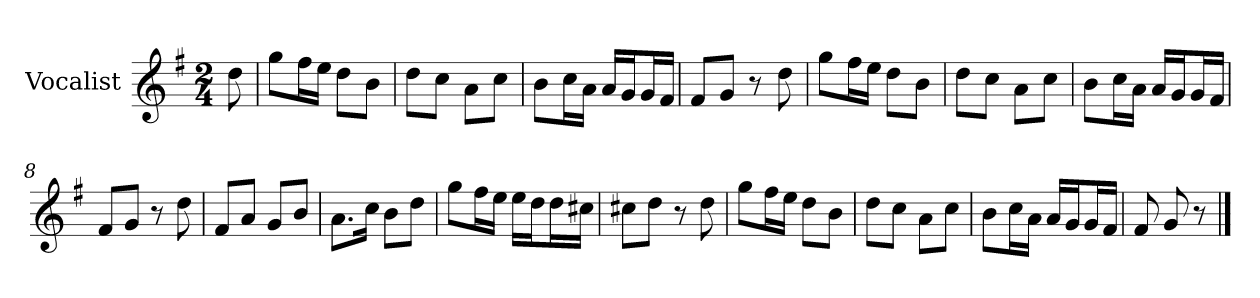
**kern
*part1
*staff1
*I"Vocalist
*k[f#]
*G:
*M2/4
=
8dd
=1
8ggL
16ff#L
16eeJJ
8ddL
8bJ
=2
8ddL
8ccJ
8aL
8ccJ
=3
8bL
16ccL
16aJJ
16aLL
16gJ
16gL
16f#JJ
=4
8f#L
8gJ
8r
8dd
=5
8ggL
16ff#L
16eeJJ
8ddL
8bJ
=6
8ddL
8ccJ
8aL
8ccJ
=7
8bL
16ccL
16aJJ
16aLL
16gJ
16gL
16f#JJ
=8
8f#L
8gJ
8r
8dd
=9
8f#L
8aJ
8gL
8bJ
=10
8.aL
16ccJk
8bL
8ddJ
=11
8ggL
16ff#L
16eeJJ
16eeLL
16ddJ
16ddL
16cc#XJJ
=12
8cc#XL
8ddJ
8r
8dd
=13
8ggL
16ff#L
16eeJJ
8ddL
8bJ
=14
8ddL
8ccJ
8aL
8ccJ
=15
8bL
16ccL
16aJJ
16aLL
16gJ
16gL
16f#JJ
=16
8f#
8g
8r
==
*-
